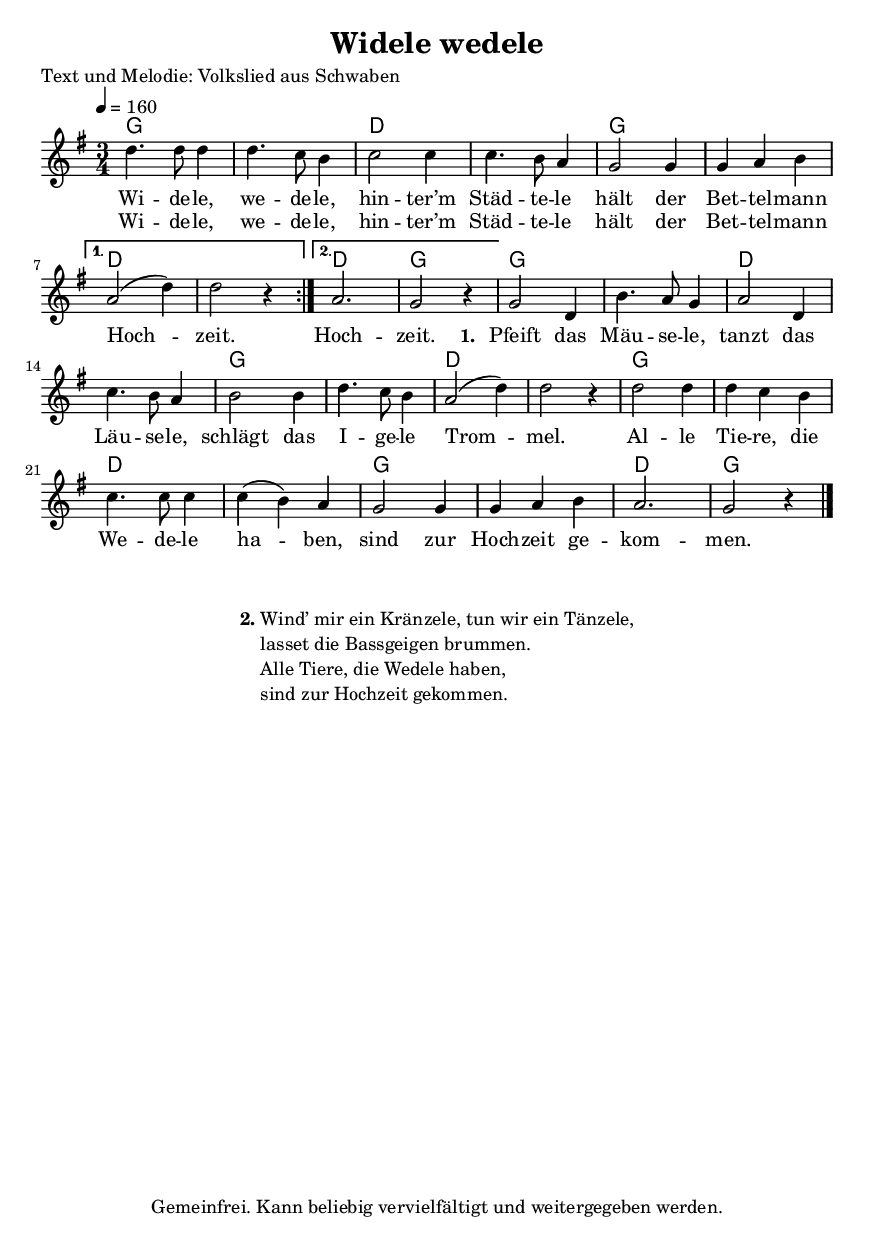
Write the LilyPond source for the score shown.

% ****************************************************************
% *** Created on Thu Feb 03 22:24:02 CET 2011 by Wolfgang Pilz ***
% ****************************************************************
%
% geringfügige Änderungen von Hauke Rehr

% *** Vorspann                                                 ***
\version "2.12.3"
\include "deutsch.ly"
\include "default.ly"

#(set-global-staff-size 16)

\header {
  title = "Widele wedele"
  poet = "Text und Melodie: Volkslied aus Schwaben"
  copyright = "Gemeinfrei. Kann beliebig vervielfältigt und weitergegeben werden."
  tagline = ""
id="eb8ec31e074a399894f690d3d5620953bff9cc7f"
}


% ****************************************************************
% *** Text und Melodie                                         ***
% ****************************************************************

wideleVerse= \lyricmode {

  Wi -- de -- le, we -- de -- le, hin -- ter’m Städ -- te -- le
  hält der Bet -- tel -- mann Hoch -- zeit.
  Hoch -- zeit.
  \set stanza = #"1. "
  Pfeift das Mäu -- se -- le, tanzt das Läu -- se -- le,
  schlägt das I -- ge -- le Trom -- mel.
  Al -- le Tie -- re, die We -- de -- le ha -- ben,
  sind zur Hoch -- zeit ge -- kom -- men.
}

wideleVerseWdh= \lyricmode {
  Wi -- de -- le, we -- de -- le, hin -- ter’m Städ -- te -- le
  hält der Bet -- tel -- mann
}

wideleVoice = \new Staff {
  \autoBeamOff
  \time 3/4
  \key g \major
  \tempo 4 = 160
  \clef treble
  \relative c'' {
    \context Voice = "wideleMelody" {
      \dynamicUp
    % Type notes here
    %	\partial 4
      \repeat volta 2 {d4. d8 d4 d4. c8 h4
      c2 c4 c4. h8 a4
      g2 g4 g4 a h \break }
      \alternative {
        { a2( d4) d2 r4 }
        { a2. g2 r4 }
      }
      g2 d4 h'4. a8 g4 a2 d,4 \break
      c'4. h8 a4 h2 h4 d4. c8 h4
      a2( d4) d2 r4 d2 d4 d c h \break
      c4. c8 c4 c4(  h) a g2 g4 g a h
      a2. g2 r4

      \bar "|."
    }
  }
}

wideleHarmonies = \chordmode {
  \germanChords
  % \set chordChanges = ##t
   g1. d1.  g1.
   d1. d2. g2.
   g1. d1. g1. d1.
   g1. d1. g1. d2. g2.
}

% ****************************************************************
% *** Generierung                                              ***
% ****************************************************************

\score {
  <<
    \context ChordNames { \wideleHarmonies }
    \wideleVoice
    \context Lyrics = "lwideleMelody" \lyricmode {
      \lyricsto "wideleMelody" \wideleVerse
    }
    \context Lyrics = "lwideleMelody2" \lyricmode {
      \lyricsto "wideleMelody" \wideleVerseWdh
    }

  >>

  \layout {  indent = #0
  }
}
\score {
  \unfoldRepeats
  <<
    \context ChordNames { \wideleHarmonies }
    \wideleVoice
  >>
  \midi {}
}

\markup {
  \fill-line {
    \larger
    \hspace #0.1
    \column {
      \hspace #0.3
      \line {
        \bold "2."
        \column {
          "Wind’ mir ein Kränzele, tun wir ein Tänzele,"
          "lasset die Bassgeigen brummen."
          "Alle Tiere, die Wedele haben, "
          "sind zur Hochzeit gekommen."
        }
      }
    }
    \hspace #0.1
  }
}

 % some settings % vim: sw=2 et
